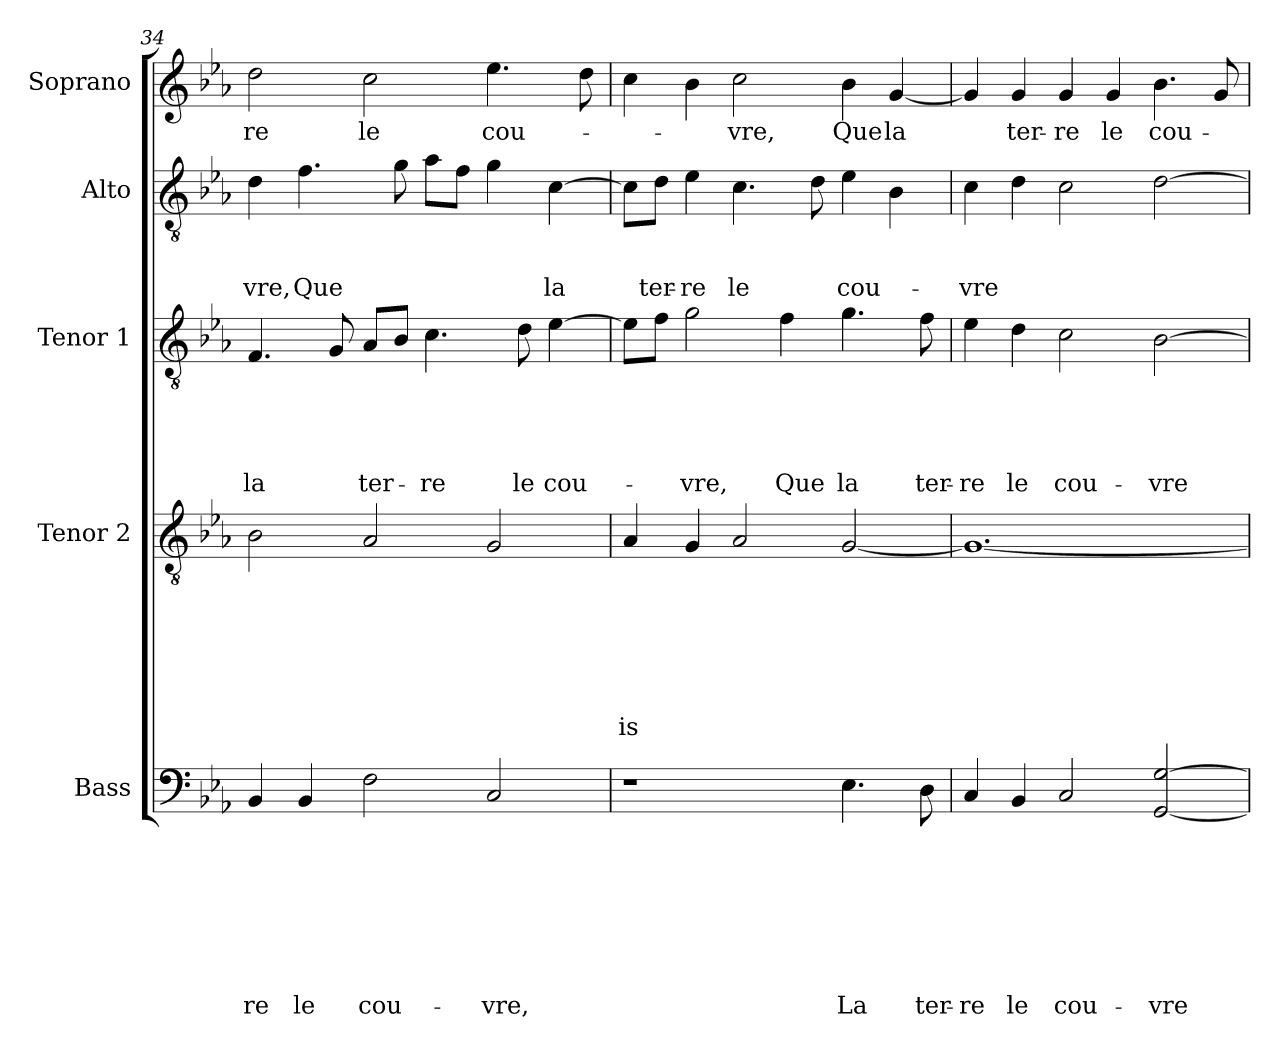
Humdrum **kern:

**kern	**text	**text	**text	**text	**text	**text	**text	**text	**kern	**text	**text	**text	**text	**text	**text	**text	**kern	**text	**text	**text	**text	**text	**kern	**text	**text	**text	**kern	**text
*part5	*part5	*part5	*part5	*part5	*part5	*part5	*part5	*part5	*part4	*part4	*part4	*part4	*part4	*part4	*part4	*part4	*part3	*part3	*part3	*part3	*part3	*part3	*part2	*part2	*part2	*part2	*part1	*part1
*staff5	*staff5	*staff5	*staff5	*staff5	*staff5	*staff5	*staff5	*staff5	*staff4	*staff4	*staff4	*staff4	*staff4	*staff4	*staff4	*staff4	*staff3	*staff3	*staff3	*staff3	*staff3	*staff3	*staff2	*staff2	*staff2	*staff2	*staff1	*staff1
*I"Bass	*	*	*	*	*	*	*	*	*I"Tenor 2	*	*	*	*	*	*	*	*I"Tenor 1	*	*	*	*	*	*I"Alto	*	*	*	*I"Soprano	*
*I'B	*	*	*	*	*	*	*	*	*I'T2	*	*	*	*	*	*	*	*I'T1	*	*	*	*	*	*I'A	*	*	*	*I'S	*
*clefF4	*	*	*	*	*	*	*	*	*clefGv2	*	*	*	*	*	*	*	*clefGv2	*	*	*	*	*	*clefGv2	*	*	*	*clefG2	*
*k[b-e-a-]	*	*	*	*	*	*	*	*	*k[b-e-a-]	*	*	*	*	*	*	*	*k[b-e-a-]	*	*	*	*	*	*k[b-e-a-]	*	*	*	*k[b-e-a-]	*
*E-:	*	*	*	*	*	*	*	*	*E-:	*	*	*	*	*	*	*	*E-:	*	*	*	*	*	*E-:	*	*	*	*E-:	*
=34	=34	=34	=34	=34	=34	=34	=34	=34	=34	=34	=34	=34	=34	=34	=34	=34	=34	=34	=34	=34	=34	=34	=34	=34	=34	=34	=34	=34
!	!	!	!	!	!	!	!	!LO:LY:b	!	!	!	!	!	!	!	!	!	!	!	!	!	!LO:LY:b	!	!	!	!LO:LY:b	!	!LO:LY:b
4BB-/	.	.	.	.	.	.	.	-re	2B-\	.	.	.	.	.	.	.	4.F/	.	.	.	.	la	4d\	.	.	-vre,	2dd\	-re
!	!	!	!	!	!	!	!	!LO:LY:b	!	!	!	!	!	!	!	!	!	!	!	!	!	!	!	!	!	!LO:LY:b	!	!
4BB-/	.	.	.	.	.	.	.	le	.	.	.	.	.	.	.	.	.	.	.	.	.	.	4.f\	.	.	Que	.	.
.	.	.	.	.	.	.	.	.	.	.	.	.	.	.	.	.	8G/	.	.	.	.	.	.	.	.	.	.	.
!	!	!	!	!	!	!	!	!LO:LY:b	!	!	!	!	!	!	!	!	!	!	!	!	!	!LO:LY:b	!	!	!	!	!	!LO:LY:b
2F\	.	.	.	.	.	.	.	cou-	2A-/	.	.	.	.	.	.	.	8A-/L	.	.	.	.	ter-	.	.	.	.	2cc\	le
.	.	.	.	.	.	.	.	.	.	.	.	.	.	.	.	.	8B-/J	.	.	.	.	.	8g\	.	.	.	.	.
!	!	!	!	!	!	!	!	!	!	!	!	!	!	!	!	!	!	!	!	!	!	!LO:LY:b	!	!	!	!	!	!
.	.	.	.	.	.	.	.	.	.	.	.	.	.	.	.	.	4.c\	.	.	.	.	-re	8a-\L	.	.	.	.	.
.	.	.	.	.	.	.	.	.	.	.	.	.	.	.	.	.	.	.	.	.	.	.	8f\J	.	.	.	.	.
!	!	!	!	!	!	!	!	!LO:LY:b	!	!	!	!	!	!	!	!	!	!	!	!	!	!	!	!	!	!	!	!LO:LY:b
2C/	.	.	.	.	.	.	.	-vre,	2G/	.	.	.	.	.	.	.	.	.	.	.	.	.	4g\	.	.	.	4.ee-\	cou-
!	!	!	!	!	!	!	!	!	!	!	!	!	!	!	!	!	!	!	!	!	!	!LO:LY:b	!	!	!	!	!	!
.	.	.	.	.	.	.	.	.	.	.	.	.	.	.	.	.	8d\	.	.	.	.	le	.	.	.	.	.	.
!	!	!	!	!	!	!	!	!	!	!	!	!	!	!	!	!	!	!	!	!	!	!LO:LY:b	!	!	!	!LO:LY:b	!	!
.	.	.	.	.	.	.	.	.	.	.	.	.	.	.	.	.	[>4e-\	.	.	.	.	cou-	[>4c\	.	.	la	.	.
.	.	.	.	.	.	.	.	.	.	.	.	.	.	.	.	.	.	.	.	.	.	.	.	.	.	.	8dd\	.
=35	=35	=35	=35	=35	=35	=35	=35	=35	=35	=35	=35	=35	=35	=35	=35	=35	=35	=35	=35	=35	=35	=35	=35	=35	=35	=35	=35	=35
!	!	!	!	!	!	!	!	!	!	!	!	!	!	!	!	!LO:LY:b	!	!	!	!	!	!	!	!	!	!	!	!
1r	.	.	.	.	.	.	.	.	4A-/	.	.	.	.	.	.	-is	8e-\L]	.	.	.	.	.	8c\L]	.	.	.	4cc\	.
!	!	!	!	!	!	!	!	!	!	!	!	!	!	!	!	!	!	!	!	!	!	!	!	!	!	!LO:LY:b	!	!
.	.	.	.	.	.	.	.	.	.	.	.	.	.	.	.	.	8f\J	.	.	.	.	.	8d\J	.	.	ter-	.	.
!	!	!	!	!	!	!	!	!	!	!	!	!	!	!	!	!	!	!	!	!	!	!LO:LY:b	!	!	!	!LO:LY:b	!	!
.	.	.	.	.	.	.	.	.	4G/	.	.	.	.	.	.	.	2g\	.	.	.	.	-vre,	4e-\	.	.	-re	4b-\	.
!	!	!	!	!	!	!	!	!	!	!	!	!	!	!	!	!	!	!	!	!	!	!	!	!	!	!LO:LY:b	!	!LO:LY:b
.	.	.	.	.	.	.	.	.	2A-/	.	.	.	.	.	.	.	.	.	.	.	.	.	4.c\	.	.	le	2cc\	-vre,
!	!	!	!	!	!	!	!	!	!	!	!	!	!	!	!	!	!	!	!	!	!	!LO:LY:b	!	!	!	!	!	!
.	.	.	.	.	.	.	.	.	.	.	.	.	.	.	.	.	4f\	.	.	.	.	Que	.	.	.	.	.	.
.	.	.	.	.	.	.	.	.	.	.	.	.	.	.	.	.	.	.	.	.	.	.	8d\	.	.	.	.	.
!	!	!	!	!	!	!	!	!LO:LY:b	!	!	!	!	!	!	!	!	!	!	!	!	!	!LO:LY:b	!	!	!	!LO:LY:b	!	!LO:LY:b
4.E-\	.	.	.	.	.	.	.	La	[<2G/	.	.	.	.	.	.	.	4.g\	.	.	.	.	la	4e-\	.	.	cou-	4b-\	Que
!	!	!	!	!	!	!	!	!	!	!	!	!	!	!	!	!	!	!	!	!	!	!	!	!	!	!	!	!LO:LY:b
.	.	.	.	.	.	.	.	.	.	.	.	.	.	.	.	.	.	.	.	.	.	.	4B-\	.	.	.	[<4g/	la
!	!	!	!	!	!	!	!	!LO:LY:b	!	!	!	!	!	!	!	!	!	!	!	!	!	!LO:LY:b	!	!	!	!	!	!
8D\	.	.	.	.	.	.	.	ter-	.	.	.	.	.	.	.	.	8f\	.	.	.	.	ter-	.	.	.	.	.	.
=36	=36	=36	=36	=36	=36	=36	=36	=36	=36	=36	=36	=36	=36	=36	=36	=36	=36	=36	=36	=36	=36	=36	=36	=36	=36	=36	=36	=36
!	!	!	!	!	!	!	!	!LO:LY:b	!	!	!	!	!	!	!	!	!	!	!	!	!	!LO:LY:b	!	!	!	!LO:LY:b	!	!
4C/	.	.	.	.	.	.	.	-re	1.G_	.	.	.	.	.	.	.	4e-\	.	.	.	.	-re	4c\	.	.	-vre	4g/]	.
!	!	!	!	!	!	!	!	!LO:LY:b	!	!	!	!	!	!	!	!	!	!	!	!	!	!LO:LY:b	!	!	!	!	!	!LO:LY:b
4BB-/	.	.	.	.	.	.	.	le	.	.	.	.	.	.	.	.	4d\	.	.	.	.	le	4d\	.	.	.	4g/	ter-
!	!	!	!	!	!	!	!	!LO:LY:b	!	!	!	!	!	!	!	!	!	!	!	!	!	!LO:LY:b	!	!	!	!	!	!LO:LY:b
2C/	.	.	.	.	.	.	.	cou-	.	.	.	.	.	.	.	.	2c\	.	.	.	.	cou-	2c\	.	.	.	4g/	-re
!	!	!	!	!	!	!	!	!	!	!	!	!	!	!	!	!	!	!	!	!	!	!	!	!	!	!	!	!LO:LY:b
.	.	.	.	.	.	.	.	.	.	.	.	.	.	.	.	.	.	.	.	.	.	.	.	.	.	.	4g/	le
!	!	!	!	!	!	!	!	!LO:LY:b	!	!	!	!	!	!	!	!	!	!	!	!	!	!LO:LY:b	!	!	!	!	!	!LO:LY:b
[<2GG/ [>2G/	.	.	.	.	.	.	.	-vre	.	.	.	.	.	.	.	.	[>2B-\	.	.	.	.	-vre	[>2d\	.	.	.	4.b-\	cou-
.	.	.	.	.	.	.	.	.	.	.	.	.	.	.	.	.	.	.	.	.	.	.	.	.	.	.	8g/	.
=	=	=	=	=	=	=	=	=	=	=	=	=	=	=	=	=	=	=	=	=	=	=	=	=	=	=	=	=
*-	*-	*-	*-	*-	*-	*-	*-	*-	*-	*-	*-	*-	*-	*-	*-	*-	*-	*-	*-	*-	*-	*-	*-	*-	*-	*-	*-	*-
